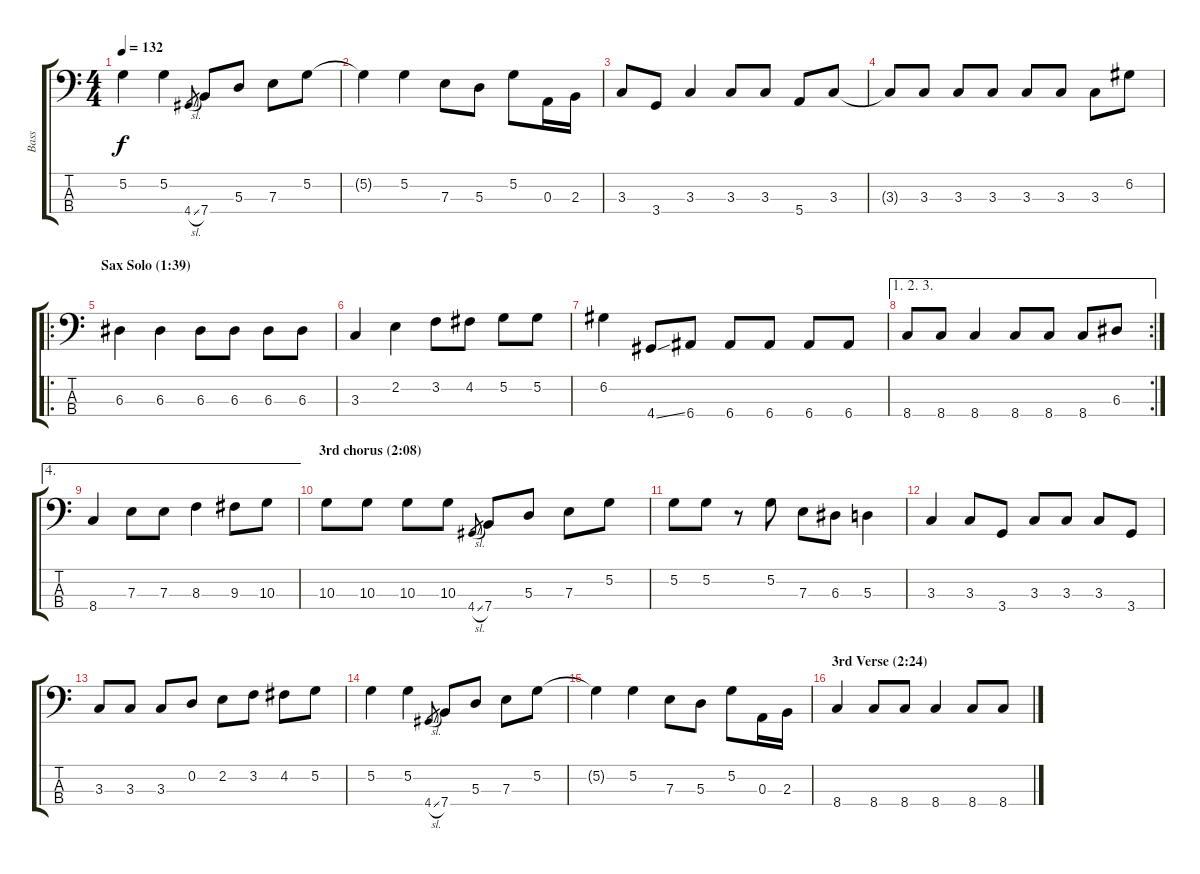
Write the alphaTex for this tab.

\track ("Bass" "Bass") {instrument electricbassfinger}
\staff {score tabs}
\tuning (G2 D2 A1 E1) {hide}
\ts (4 4)
\tempo 132
\clef f4
\ks c
5.2.4{dy f} 5.2.4 4.4{sl}.8{gr} 7.4.8 5.3.8 7.3.8 5.2.8 |
5.2{t}.4 5.2.4 7.3.8 5.3.8 5.2.8 0.3.16 2.3.16 |
3.3.8 3.4.8 3.3.4 3.3.8 3.3.8 5.4.8 3.3.8 |
3.3{t}.8 3.3.8 3.3.8 3.3.8 3.3.8 3.3.8 3.3.8 6.2.8 |
\ro
\section ("" "Sax Solo (1:39)")
6.3.4 6.3.4 6.3.8 6.3.8 6.3.8 6.3.8 |
3.3.4 2.2.4 3.2.8 4.2.8 5.2.8 5.2.8 |
6.2.4 4.4{ss}.8 6.4.8 6.4.8 6.4.8 6.4.8 6.4.8 |
\ae (1 2 3)
\rc 2
8.4.8 8.4.8 8.4.4 8.4.8 8.4.8 8.4.8 6.3.8 |
\ae 4
8.4.4 7.3.8 7.3.8 8.3.4 9.3.8 10.3.8 |
\section ("" "3rd chorus (2:08)")
10.3.8 10.3.8 10.3.8 10.3.8 4.4{sl}.8{gr} 7.4.8 5.3.8 7.3.8 5.2.8 |
5.2.8 5.2.8 r.8 5.2.8 7.3.8 6.3.8 5.3.4 |
3.3.4 3.3.8 3.4.8 3.3.8 3.3.8 3.3.8 3.4.8 |
3.3.8 3.3.8 3.3.8 0.2.8 2.2.8 3.2.8 4.2.8 5.2.8 |
5.2.4 5.2.4 4.4{sl}.8{gr} 7.4.8 5.3.8 7.3.8 5.2.8 |
5.2{t}.4 5.2.4 7.3.8 5.3.8 5.2.8 0.3.16 2.3.16 |
\section ("" "3rd Verse (2:24)")
8.4.4 8.4.8 8.4.8 8.4.4 8.4.8 8.4.8
